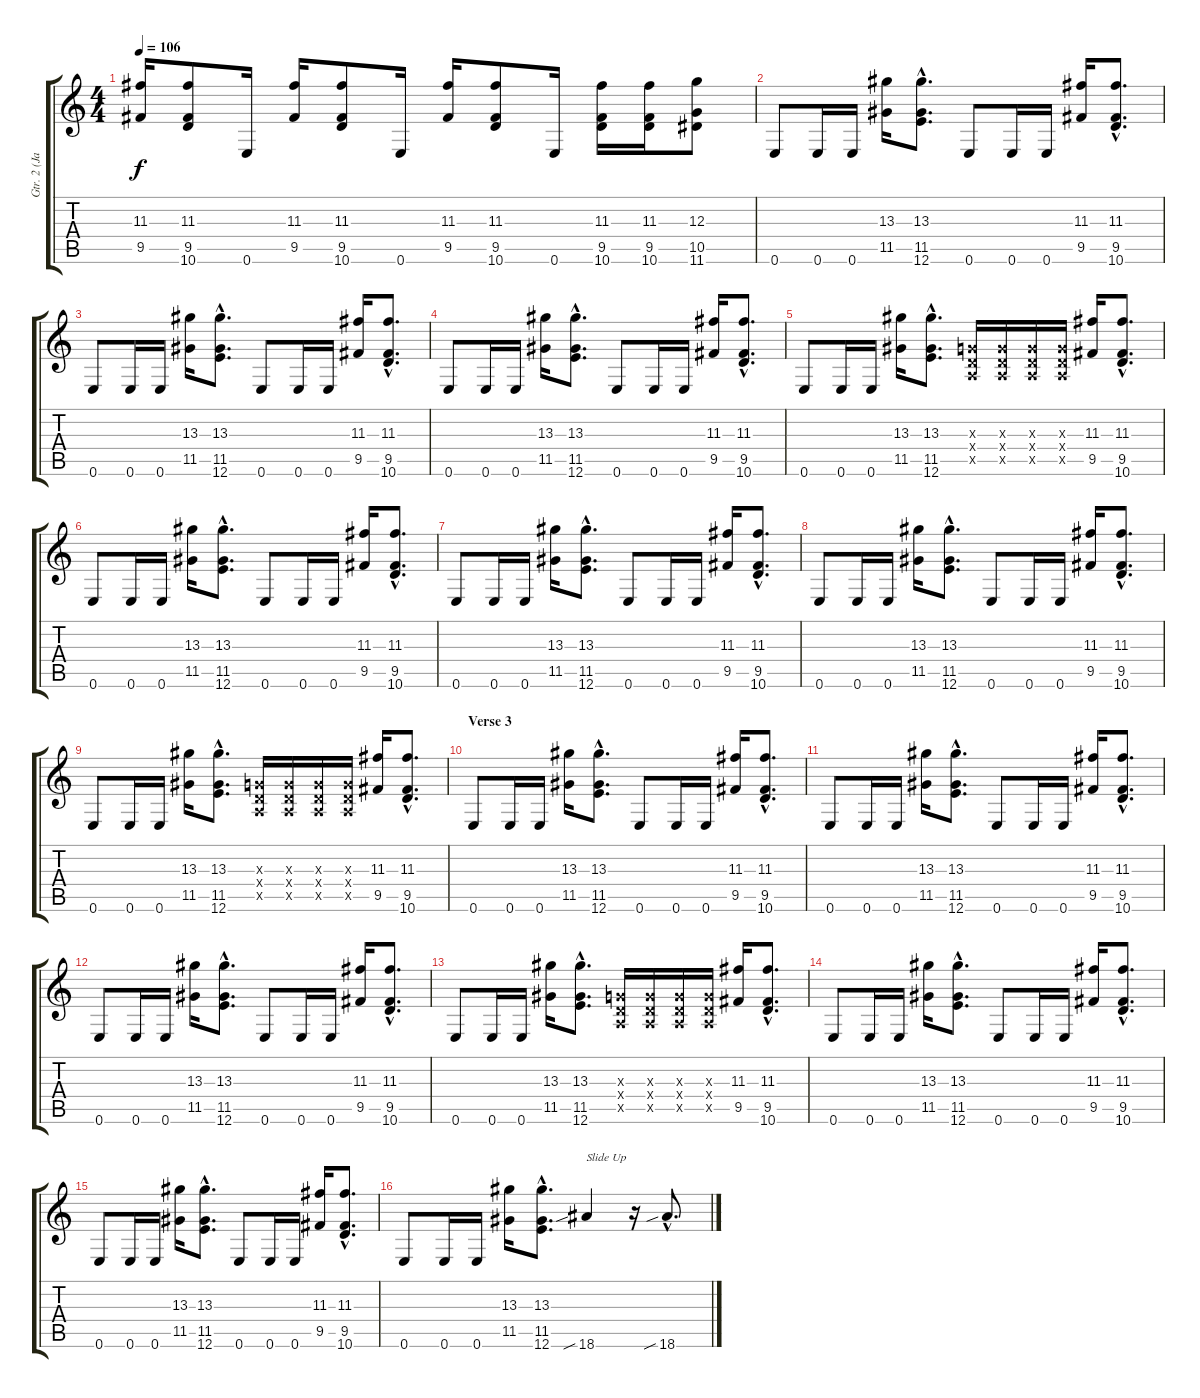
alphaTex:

\track ("Gtr. 2 (James)" "Gtr. 2 (Ja") {instrument distortionguitar}
\staff {score tabs}
\tuning (E4 B3 G3 D3 A2 E2) {hide}
\ts (4 4)
\tempo 106
\clef g2
\ks c
(11.3 9.5).16{dy f} (11.3 9.5 10.6).8 0.6.16 (11.3 9.5).16 (11.3 9.5 10.6).8 0.6.16 (11.3 9.5).16 (11.3 9.5 10.6).8 0.6.16 (11.3 9.5 10.6).16 (11.3 9.5 10.6).16 (12.3 10.5 11.6).8 |
0.6.8 0.6.16 0.6.16 (13.3 11.5).16 (13.3{hac} 11.5{hac} 12.6{hac}).8{d} 0.6.8 0.6.16 0.6.16 (11.3 9.5).16 (11.3{hac} 9.5{hac} 10.6{hac}).8{d} |
0.6.8 0.6.16 0.6.16 (13.3 11.5).16 (13.3{hac} 11.5{hac} 12.6{hac}).8{d} 0.6.8 0.6.16 0.6.16 (11.3 9.5).16 (11.3{hac} 9.5{hac} 10.6{hac}).8{d} |
0.6.8 0.6.16 0.6.16 (13.3 11.5).16 (13.3{hac} 11.5{hac} 12.6{hac}).8{d} 0.6.8 0.6.16 0.6.16 (11.3 9.5).16 (11.3{hac} 9.5{hac} 10.6{hac}).8{d} |
0.6.8 0.6.16 0.6.16 (13.3 11.5).16 (13.3{hac} 11.5{hac} 12.6{hac}).8{d} (0.3{x} 0.4{x} 0.5{x}).16 (0.3{x} 0.4{x} 0.5{x}).16 (0.3{x} 0.4{x} 0.5{x}).16 (0.3{x} 0.4{x} 0.5{x}).16 (11.3 9.5).16 (11.3{hac} 9.5{hac} 10.6{hac}).8{d} |
0.6.8 0.6.16 0.6.16 (13.3 11.5).16 (13.3{hac} 11.5{hac} 12.6{hac}).8{d} 0.6.8 0.6.16 0.6.16 (11.3 9.5).16 (11.3{hac} 9.5{hac} 10.6{hac}).8{d} |
0.6.8 0.6.16 0.6.16 (13.3 11.5).16 (13.3{hac} 11.5{hac} 12.6{hac}).8{d} 0.6.8 0.6.16 0.6.16 (11.3 9.5).16 (11.3{hac} 9.5{hac} 10.6{hac}).8{d} |
0.6.8 0.6.16 0.6.16 (13.3 11.5).16 (13.3{hac} 11.5{hac} 12.6{hac}).8{d} 0.6.8 0.6.16 0.6.16 (11.3 9.5).16 (11.3{hac} 9.5{hac} 10.6{hac}).8{d} |
0.6.8 0.6.16 0.6.16 (13.3 11.5).16 (13.3{hac} 11.5{hac} 12.6{hac}).8{d} (0.3{x} 0.4{x} 0.5{x}).16 (0.3{x} 0.4{x} 0.5{x}).16 (0.3{x} 0.4{x} 0.5{x}).16 (0.3{x} 0.4{x} 0.5{x}).16 (11.3 9.5).16 (11.3{hac} 9.5{hac} 10.6{hac}).8{d} |
\section ("" "Verse 3")
0.6.8 0.6.16 0.6.16 (13.3 11.5).16 (13.3{hac} 11.5{hac} 12.6{hac}).8{d} 0.6.8 0.6.16 0.6.16 (11.3 9.5).16 (11.3{hac} 9.5{hac} 10.6{hac}).8{d} |
0.6.8 0.6.16 0.6.16 (13.3 11.5).16 (13.3{hac} 11.5{hac} 12.6{hac}).8{d} 0.6.8 0.6.16 0.6.16 (11.3 9.5).16 (11.3{hac} 9.5{hac} 10.6{hac}).8{d} |
0.6.8 0.6.16 0.6.16 (13.3 11.5).16 (13.3{hac} 11.5{hac} 12.6{hac}).8{d} 0.6.8 0.6.16 0.6.16 (11.3 9.5).16 (11.3{hac} 9.5{hac} 10.6{hac}).8{d} |
0.6.8 0.6.16 0.6.16 (13.3 11.5).16 (13.3{hac} 11.5{hac} 12.6{hac}).8{d} (0.3{x} 0.4{x} 0.5{x}).16 (0.3{x} 0.4{x} 0.5{x}).16 (0.3{x} 0.4{x} 0.5{x}).16 (0.3{x} 0.4{x} 0.5{x}).16 (11.3 9.5).16 (11.3{hac} 9.5{hac} 10.6{hac}).8{d} |
0.6.8 0.6.16 0.6.16 (13.3 11.5).16 (13.3{hac} 11.5{hac} 12.6{hac}).8{d} 0.6.8 0.6.16 0.6.16 (11.3 9.5).16 (11.3{hac} 9.5{hac} 10.6{hac}).8{d} |
0.6.8 0.6.16 0.6.16 (13.3 11.5).16 (13.3{hac} 11.5{hac} 12.6{hac}).8{d} 0.6.8 0.6.16 0.6.16 (11.3 9.5).16 (11.3{hac} 9.5{hac} 10.6{hac}).8{d} |
0.6.8 0.6.16 0.6.16 (13.3 11.5).16 (13.3{hac} 11.5{hac} 12.6{hac}).8{d} 18.6{sib}.4{txt "Slide Up"} r.16 18.6{sib hac}.8{d}
